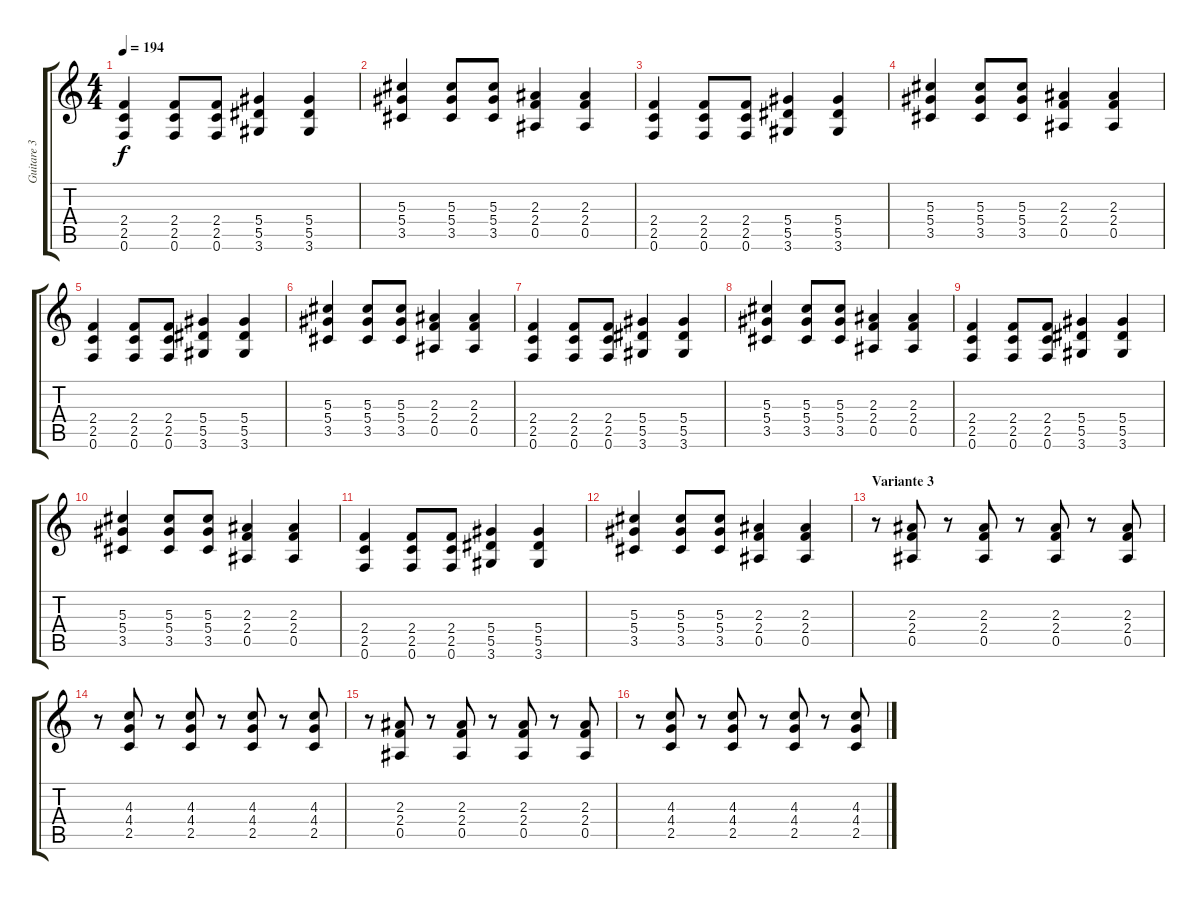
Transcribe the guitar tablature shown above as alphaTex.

\track ("Guitare 3 (rythmique) " "Guitare 3 ") {instrument distortionguitar}
\staff {score tabs}
\tuning (F4 C4 Ab3 Eb3 Bb2 F2) {hide}
\ts (4 4)
\tempo 194
\clef g2
\ks c
(2.4 2.5 0.6).4{dy f} (2.4 2.5 0.6).8 (2.4 2.5 0.6).8 (5.4 5.5 3.6).4 (5.4 5.5 3.6).4 |
(5.3 5.4 3.5).4 (5.3 5.4 3.5).8 (5.3 5.4 3.5).8 (2.3 2.4 0.5).4 (2.3 2.4 0.5).4 |
(2.4 2.5 0.6).4 (2.4 2.5 0.6).8 (2.4 2.5 0.6).8 (5.4 5.5 3.6).4 (5.4 5.5 3.6).4 |
(5.3 5.4 3.5).4 (5.3 5.4 3.5).8 (5.3 5.4 3.5).8 (2.3 2.4 0.5).4 (2.3 2.4 0.5).4 |
(2.4 2.5 0.6).4 (2.4 2.5 0.6).8 (2.4 2.5 0.6).8 (5.4 5.5 3.6).4 (5.4 5.5 3.6).4 |
(5.3 5.4 3.5).4 (5.3 5.4 3.5).8 (5.3 5.4 3.5).8 (2.3 2.4 0.5).4 (2.3 2.4 0.5).4 |
(2.4 2.5 0.6).4 (2.4 2.5 0.6).8 (2.4 2.5 0.6).8 (5.4 5.5 3.6).4 (5.4 5.5 3.6).4 |
(5.3 5.4 3.5).4 (5.3 5.4 3.5).8 (5.3 5.4 3.5).8 (2.3 2.4 0.5).4 (2.3 2.4 0.5).4 |
(2.4 2.5 0.6).4 (2.4 2.5 0.6).8 (2.4 2.5 0.6).8 (5.4 5.5 3.6).4 (5.4 5.5 3.6).4 |
(5.3 5.4 3.5).4 (5.3 5.4 3.5).8 (5.3 5.4 3.5).8 (2.3 2.4 0.5).4 (2.3 2.4 0.5).4 |
(2.4 2.5 0.6).4 (2.4 2.5 0.6).8 (2.4 2.5 0.6).8 (5.4 5.5 3.6).4 (5.4 5.5 3.6).4 |
(5.3 5.4 3.5).4 (5.3 5.4 3.5).8 (5.3 5.4 3.5).8 (2.3 2.4 0.5).4 (2.3 2.4 0.5).4 |
\section ("" "Variante 3")
r.8 (2.3 2.4 0.5).8 r.8 (2.3 2.4 0.5).8 r.8 (2.3 2.4 0.5).8 r.8 (2.3 2.4 0.5).8 |
r.8 (4.3 4.4 2.5).8 r.8 (4.3 4.4 2.5).8 r.8 (4.3 4.4 2.5).8 r.8 (4.3 4.4 2.5).8 |
r.8 (2.3 2.4 0.5).8 r.8 (2.3 2.4 0.5).8 r.8 (2.3 2.4 0.5).8 r.8 (2.3 2.4 0.5).8 |
r.8 (4.3 4.4 2.5).8 r.8 (4.3 4.4 2.5).8 r.8 (4.3 4.4 2.5).8 r.8 (4.3 4.4 2.5).8
